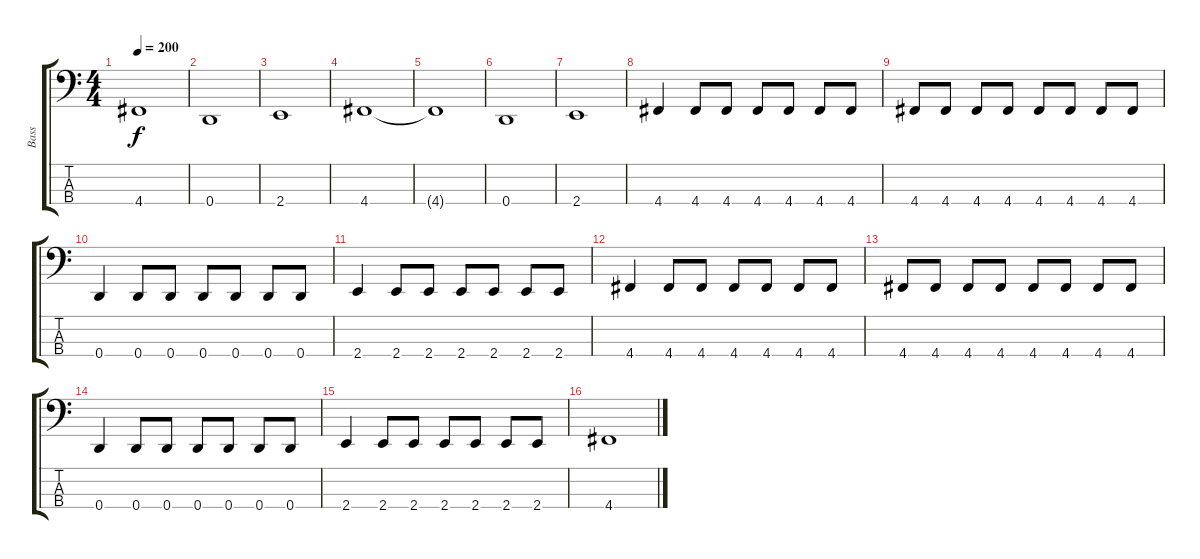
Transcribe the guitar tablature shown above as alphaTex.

\track ("Bass" "Bass") {instrument electricbassfinger}
\staff {score tabs}
\tuning (G2 D2 A1 D1) {hide}
\ts (4 4)
\tempo 200
\clef f4
\ks c
4.4{t}.1{dy f} |
0.4.1 |
2.4.1 |
4.4.1 |
4.4{t}.1 |
0.4.1 |
2.4.1 |
4.4.4 4.4.8 4.4.8 4.4.8 4.4.8 4.4.8 4.4.8 |
4.4.8 4.4.8 4.4.8 4.4.8 4.4.8 4.4.8 4.4.8 4.4.8 |
0.4.4 0.4.8 0.4.8 0.4.8 0.4.8 0.4.8 0.4.8 |
2.4.4 2.4.8 2.4.8 2.4.8 2.4.8 2.4.8 2.4.8 |
4.4.4 4.4.8 4.4.8 4.4.8 4.4.8 4.4.8 4.4.8 |
4.4.8 4.4.8 4.4.8 4.4.8 4.4.8 4.4.8 4.4.8 4.4.8 |
0.4.4 0.4.8 0.4.8 0.4.8 0.4.8 0.4.8 0.4.8 |
2.4.4 2.4.8 2.4.8 2.4.8 2.4.8 2.4.8 2.4.8 |
4.4.1
